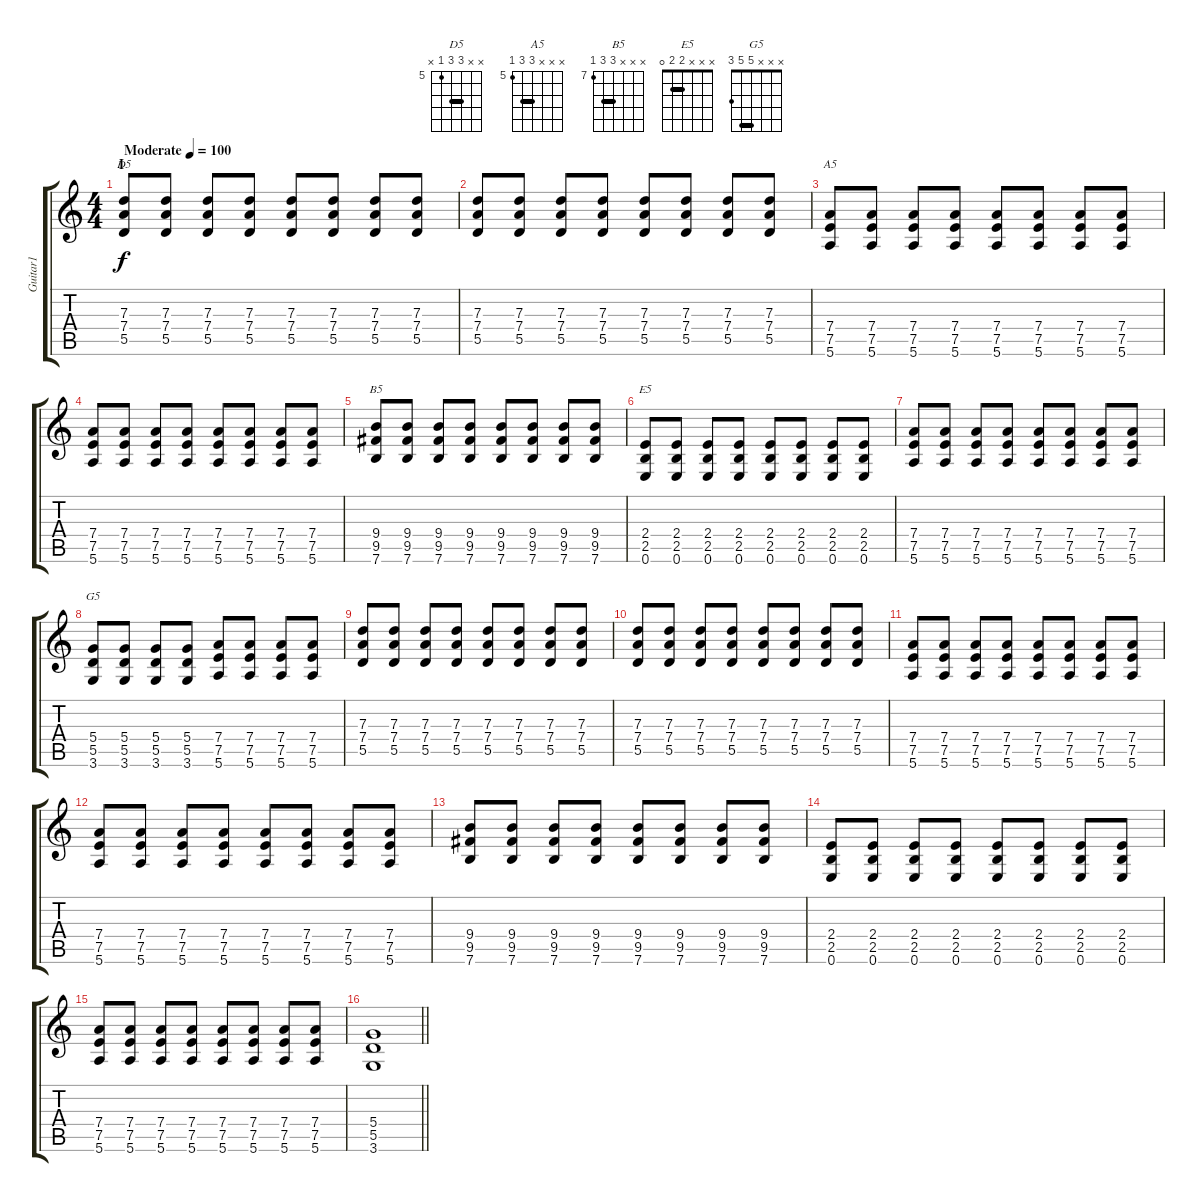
\track ("Guitar1" "Guitar1") {instrument electricguitarclean}
\staff {score tabs}
\tuning (E4 B3 G3 D3 A2 E2) {hide}
\chord ("D5" x x 7 7 5 x) {firstfret 5 barre 7}
\chord ("A5" x x x 7 7 5) {firstfret 5 barre 7}
\chord ("B5" x x x 9 9 7) {firstfret 7 barre 9}
\chord ("E5" x x x 2 2 0) {barre 2}
\chord ("G5" x x x 5 5 3) {barre 5}
\ts (4 4)
\section ("" "I")
\tempo (100 "Moderate")
\clef g2
\ks c
(7.3 7.4 5.5).8{ch "D5" dy f instrument electricguitarclean} (7.3 7.4 5.5).8 (7.3 7.4 5.5).8 (7.3 7.4 5.5).8 (7.3 7.4 5.5).8 (7.3 7.4 5.5).8 (7.3 7.4 5.5).8 (7.3 7.4 5.5).8 |
(7.3 7.4 5.5).8 (7.3 7.4 5.5).8 (7.3 7.4 5.5).8 (7.3 7.4 5.5).8 (7.3 7.4 5.5).8 (7.3 7.4 5.5).8 (7.3 7.4 5.5).8 (7.3 7.4 5.5).8 |
(7.4 7.5 5.6).8{ch "A5"} (7.4 7.5 5.6).8 (7.4 7.5 5.6).8 (7.4 7.5 5.6).8 (7.4 7.5 5.6).8 (7.4 7.5 5.6).8 (7.4 7.5 5.6).8 (7.4 7.5 5.6).8 |
(7.4 7.5 5.6).8 (7.4 7.5 5.6).8 (7.4 7.5 5.6).8 (7.4 7.5 5.6).8 (7.4 7.5 5.6).8 (7.4 7.5 5.6).8 (7.4 7.5 5.6).8 (7.4 7.5 5.6).8 |
(9.4 9.5 7.6).8{ch "B5"} (9.4 9.5 7.6).8 (9.4 9.5 7.6).8 (9.4 9.5 7.6).8 (9.4 9.5 7.6).8 (9.4 9.5 7.6).8 (9.4 9.5 7.6).8 (9.4 9.5 7.6).8 |
(2.4 2.5 0.6).8{ch "E5"} (2.4 2.5 0.6).8 (2.4 2.5 0.6).8 (2.4 2.5 0.6).8 (2.4 2.5 0.6).8 (2.4 2.5 0.6).8 (2.4 2.5 0.6).8 (2.4 2.5 0.6).8 |
(7.4 7.5 5.6).8 (7.4 7.5 5.6).8 (7.4 7.5 5.6).8 (7.4 7.5 5.6).8 (7.4 7.5 5.6).8 (7.4 7.5 5.6).8 (7.4 7.5 5.6).8 (7.4 7.5 5.6).8 |
(5.4 5.5 3.6).8{ch "G5"} (5.4 5.5 3.6).8 (5.4 5.5 3.6).8 (5.4 5.5 3.6).8 (7.4 7.5 5.6).8 (7.4 7.5 5.6).8 (7.4 7.5 5.6).8 (7.4 7.5 5.6).8 |
(7.3 7.4 5.5).8 (7.3 7.4 5.5).8 (7.3 7.4 5.5).8 (7.3 7.4 5.5).8 (7.3 7.4 5.5).8 (7.3 7.4 5.5).8 (7.3 7.4 5.5).8 (7.3 7.4 5.5).8 |
(7.3 7.4 5.5).8 (7.3 7.4 5.5).8 (7.3 7.4 5.5).8 (7.3 7.4 5.5).8 (7.3 7.4 5.5).8 (7.3 7.4 5.5).8 (7.3 7.4 5.5).8 (7.3 7.4 5.5).8 |
(7.4 7.5 5.6).8 (7.4 7.5 5.6).8 (7.4 7.5 5.6).8 (7.4 7.5 5.6).8 (7.4 7.5 5.6).8 (7.4 7.5 5.6).8 (7.4 7.5 5.6).8 (7.4 7.5 5.6).8 |
(7.4 7.5 5.6).8 (7.4 7.5 5.6).8 (7.4 7.5 5.6).8 (7.4 7.5 5.6).8 (7.4 7.5 5.6).8 (7.4 7.5 5.6).8 (7.4 7.5 5.6).8 (7.4 7.5 5.6).8 |
(9.4 9.5 7.6).8 (9.4 9.5 7.6).8 (9.4 9.5 7.6).8 (9.4 9.5 7.6).8 (9.4 9.5 7.6).8 (9.4 9.5 7.6).8 (9.4 9.5 7.6).8 (9.4 9.5 7.6).8 |
(2.4 2.5 0.6).8 (2.4 2.5 0.6).8 (2.4 2.5 0.6).8 (2.4 2.5 0.6).8 (2.4 2.5 0.6).8 (2.4 2.5 0.6).8 (2.4 2.5 0.6).8 (2.4 2.5 0.6).8 |
(7.4 7.5 5.6).8 (7.4 7.5 5.6).8 (7.4 7.5 5.6).8 (7.4 7.5 5.6).8 (7.4 7.5 5.6).8 (7.4 7.5 5.6).8 (7.4 7.5 5.6).8 (7.4 7.5 5.6).8 |
\barLineRight lightlight
(5.4 5.5 3.6).1
